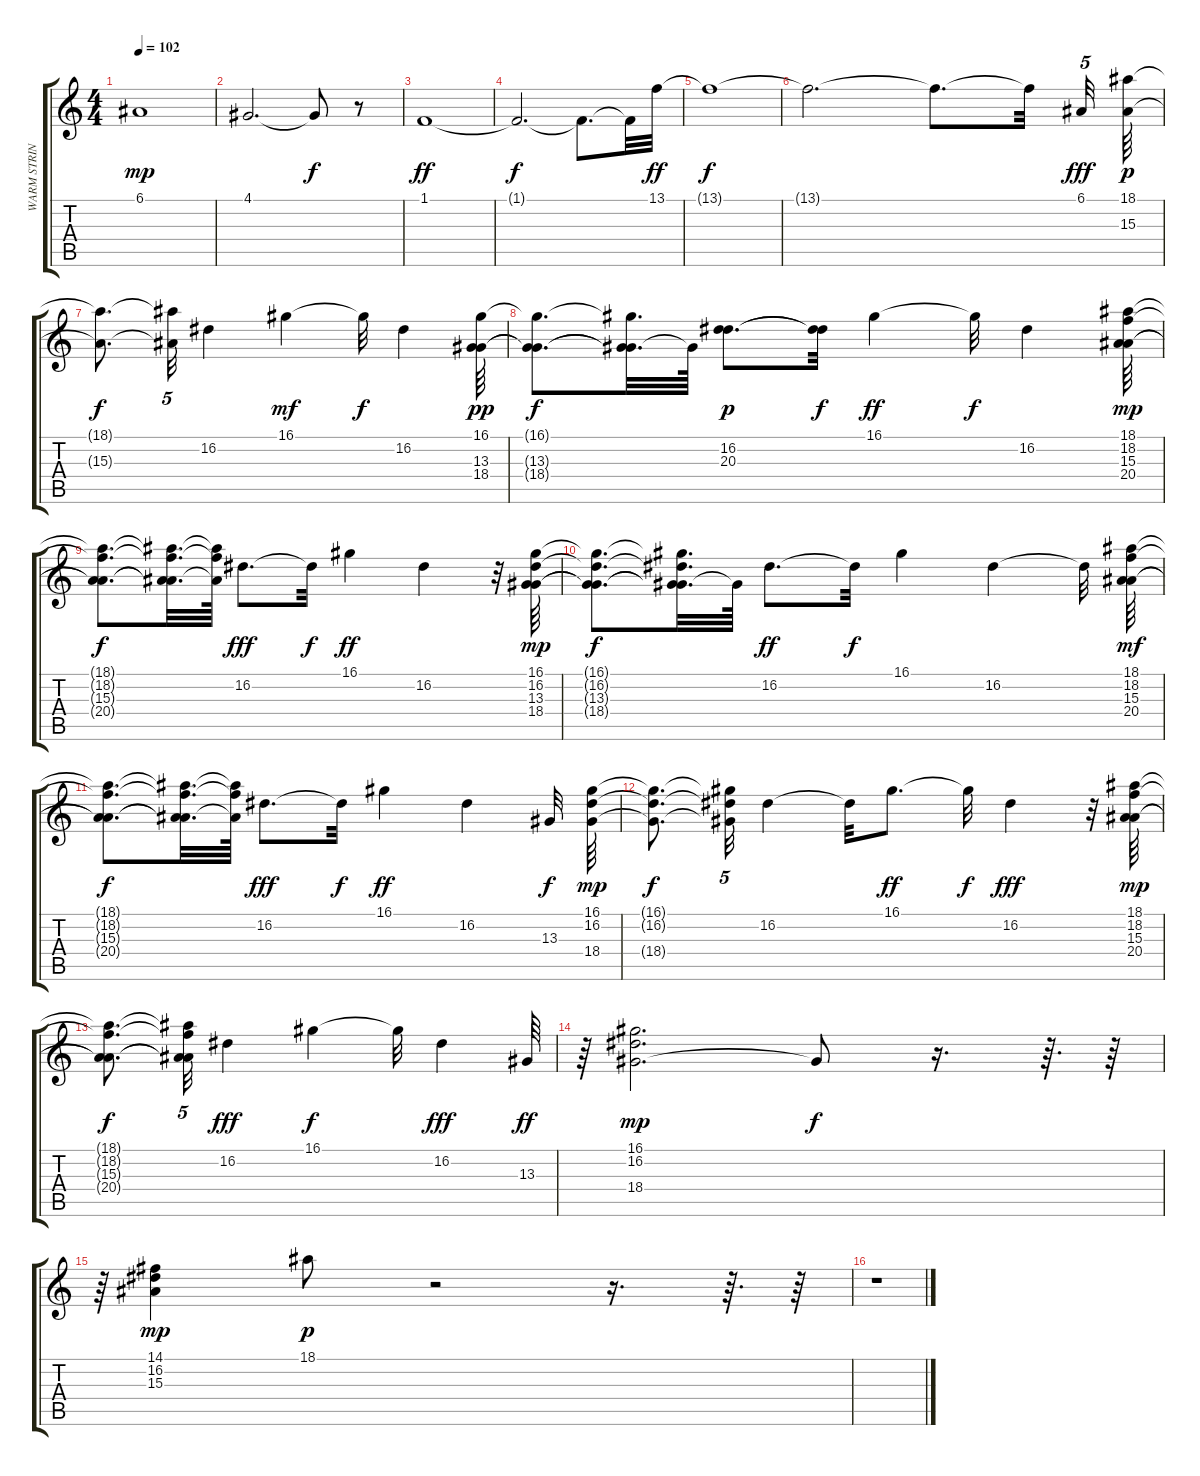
\track ("WARM STRINGS" "WARM STRIN") {instrument stringensemble2}
\staff {score tabs}
\tuning (E4 B3 G3 D3 A2 E2) {hide}
\ts (4 4)
\tempo 102
\clef g2
\ks c
6.1.1{dy mp} |
4.1.2{d} 4.1{t}.8{dy f} r.8 |
1.1.1{dy ff} |
1.1{t}.2{d dy f} 1.1{t}.8{d} 1.1{t}.32 13.1.32{dy ff} |
13.1{t}.1{dy f} |
13.1{t}.2{d} 13.1{t}.8{d} 13.1{t}.32{beam splitsecondary} 6.1.32{tu (5 4) dy fff} (18.1 15.3).64{dy p} |
(18.1{t} 15.3{t}).8{d dy f} (18.1{t} 15.3{t}).32{tu (5 4)} 16.2.4 16.1.4{dy mf} 16.1{t}.32{dy f} 16.2.4 (16.1 13.3 18.4).64{dy pp} |
(16.1{t} 13.3{t} 18.4{t}).8{d dy f} (16.1{t} 13.3{t} 18.4{t}).32{d} 18.4{t}.64 (16.2 20.3).8{d dy p} (16.2{t} 20.3{t}).32{dy f} 16.1.4{dy ff} 16.1{t}.32{dy f} 16.2.4 (18.1 18.2 15.3 20.4).64{dy mp} |
(18.1{t} 18.2{t} 15.3{t} 20.4{t}).8{d dy f} (18.1{t} 18.2{t} 15.3{t} 20.4{t}).32{d} (18.1{t} 18.2{t} 20.4{t}).64 16.2.8{d dy fff} 16.2{t}.32{dy f} 16.1.4{dy ff} 16.2.4 r.32 (16.1 16.2 13.3 18.4).64{dy mp} |
(16.1{t} 16.2{t} 13.3{t} 18.4{t}).8{d dy f} (16.1{t} 16.2{t} 13.3{t} 18.4{t}).32{d} 18.4{t}.64 16.2.8{d dy ff} 16.2{t}.32{dy f} 16.1.4 16.2.4 16.2{t}.32 (18.1 18.2 15.3 20.4).64{dy mf} |
(18.1{t} 18.2{t} 15.3{t} 20.4{t}).8{d dy f} (18.1{t} 18.2{t} 15.3{t} 20.4{t}).32{d} (18.1{t} 18.2{t} 20.4{t}).64 16.2.8{d dy fff} 16.2{t}.32{dy f} 16.1.4{dy ff} 16.2.4 13.3.32{dy f} (16.1 16.2 18.4).64{dy mp} |
(16.1{t} 16.2{t} 18.4{t}).8{d dy f} (16.1{t} 16.2{t} 18.4{t}).32{tu (5 4)} 16.2.4 16.2{t}.32 16.1.8{d dy ff} 16.1{t}.32{dy f} 16.2.4{dy fff} r.32 (18.1 18.2 15.3 20.4).64{dy mp} |
(18.1{t} 18.2{t} 15.3{t} 20.4{t}).8{d dy f} (18.1{t} 18.2{t} 15.3{t} 20.4{t}).32{tu (5 4)} 16.2.4{dy fff} 16.1.4{dy f} 16.1{t}.32 16.2.4{dy fff} 13.3.64{dy ff} |
r.64 (16.1 16.2 18.4).2{d dy mp} 18.4{t}.8{dy f} r.16{d} r.64{d} r.64 |
r.64 (14.1 16.2 15.3).4{dy mp} 18.1.8{dy p} r.2 r.16{d} r.64{d} r.64 |
r.1
